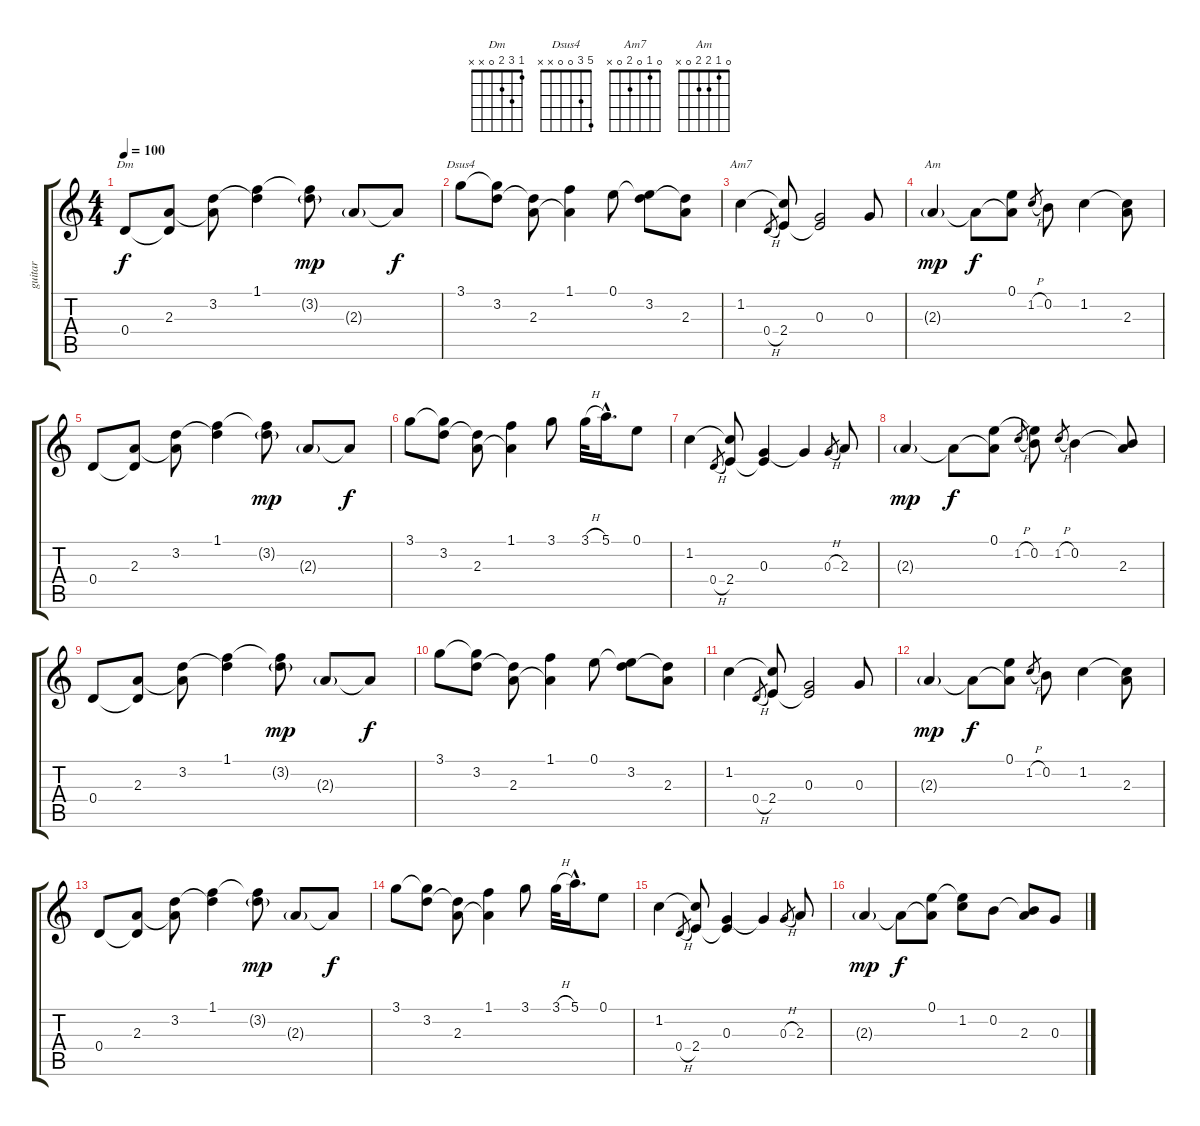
\track ("guitar" "guitar") {instrument electricguitarclean}
\staff {score tabs}
\tuning (E4 B3 G3 D3 A2 E2) {hide}
\chord ("Dm" 1 3 2 0 x x)
\chord ("Dsus4" 5 3 0 0 x x)
\chord ("Am7" 0 1 0 2 0 x)
\chord ("Am" 0 1 2 2 0 x)
\ts (4 4)
\tempo 100
\clef g2
\ks c
0.4.8{ch "Dm" dy f} (2.3 0.4{t}).8 (3.2 2.3{t}).8 (1.1 3.2{t}).4 (1.1{t} 3.2{g}).8{dy mp} 2.3{g}.8 2.3{t}.8{dy f} |
3.1.8{ch "Dsus4"} (3.1{t} 3.2).8 (3.2{t} 2.3).8 (1.1 2.3{t}).4 0.1.8 (0.1{t} 3.2).8 (3.2{t} 2.3).8 |
1.2.4{ch "Am7"} 0.4{h}.8{gr} (1.2{t} 2.4).8 (0.3 2.4{t}).2 0.3.8 |
2.3{g}.4{ch "Am" dy mp} 2.3{t}.8{dy f} (0.1 2.3{t}).8 1.2{h}.8{gr} 0.2.8 1.2.4 (1.2{t} 2.3).8 |
0.4.8 (2.3 0.4{t}).8 (3.2 2.3{t}).8 (1.1 3.2{t}).4 (1.1{t} 3.2{g}).8{dy mp} 2.3{g}.8 2.3{t}.8{dy f} |
3.1.8 (3.1{t} 3.2).8 (3.2{t} 2.3).8 (1.1 2.3{t}).4 3.1.8 3.1{h}.32 5.1{hac}.16{d} 0.1.8 |
1.2.4 0.4{h}.8{gr} (1.2{t} 2.4).8 (0.3 2.4{t}).4 0.3{t}.4 0.3{h}.8{gr} 2.3.8 |
2.3{g}.4{dy mp} 2.3{t}.8{dy f} (0.1 2.3{t}).8 1.2{h}.8{gr} (0.1{t} 0.2).8 1.2{h}.8{gr} 0.2.4 (0.2{t} 2.3).8 |
0.4.8 (2.3 0.4{t}).8 (3.2 2.3{t}).8 (1.1 3.2{t}).4 (1.1{t} 3.2{g}).8{dy mp} 2.3{g}.8 2.3{t}.8{dy f} |
3.1.8 (3.1{t} 3.2).8 (3.2{t} 2.3).8 (1.1 2.3{t}).4 0.1.8 (0.1{t} 3.2).8 (3.2{t} 2.3).8 |
1.2.4 0.4{h}.8{gr} (1.2{t} 2.4).8 (0.3 2.4{t}).2 0.3.8 |
2.3{g}.4{dy mp} 2.3{t}.8{dy f} (0.1 2.3{t}).8 1.2{h}.8{gr} 0.2.8 1.2.4 (1.2{t} 2.3).8 |
0.4.8 (2.3 0.4{t}).8 (3.2 2.3{t}).8 (1.1 3.2{t}).4 (1.1{t} 3.2{g}).8{dy mp} 2.3{g}.8 2.3{t}.8{dy f} |
3.1.8 (3.1{t} 3.2).8 (3.2{t} 2.3).8 (1.1 2.3{t}).4 3.1.8 3.1{h}.32 5.1{hac}.16{d} 0.1.8 |
1.2.4 0.4{h}.8{gr} (1.2{t} 2.4).8 (0.3 2.4{t}).4 0.3{t}.4 0.3{h}.8{gr} 2.3.8 |
2.3{g}.4{dy mp} 2.3{t}.8{dy f} (0.1 2.3{t}).8 (0.1{t} 1.2).8 0.2.8 (0.2{t} 2.3).8 0.3.8
